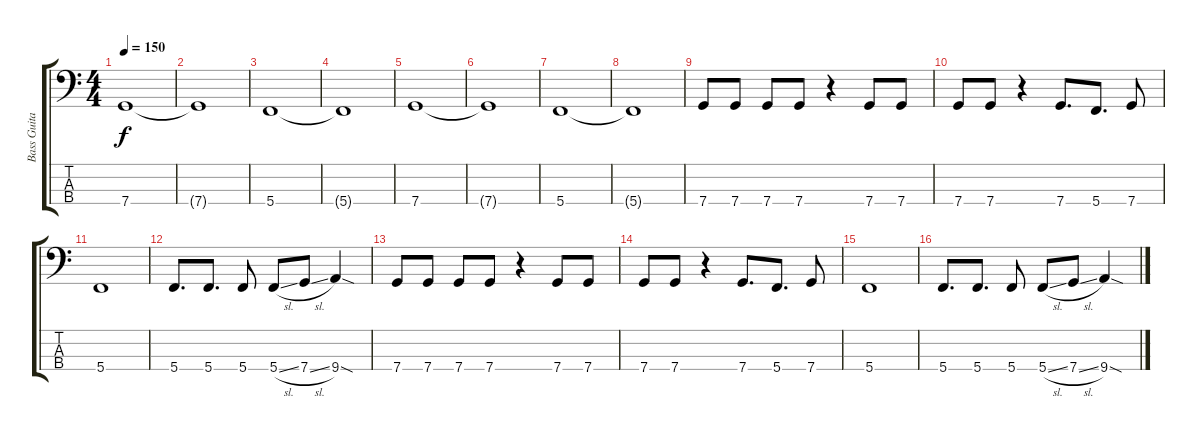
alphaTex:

\track ("Bass Guitar" "Bass Guita") {instrument electricbasspick}
\staff {score tabs}
\tuning (F2 C2 G1 C1) {hide}
\ts (4 4)
\tempo 150
\clef f4
\ks c
7.4.1{dy f} |
7.4{t}.1 |
5.4.1 |
5.4{t}.1 |
7.4.1 |
7.4{t}.1 |
5.4.1 |
5.4{t}.1 |
7.4.8 7.4.8 7.4.8 7.4.8 r.4 7.4.8 7.4.8 |
7.4.8 7.4.8 r.4 7.4.8{d} 5.4.8{d} 7.4.8 |
5.4.1 |
5.4.8{d} 5.4.8{d} 5.4.8 5.4{sl}.8 7.4{sl}.8 9.4{sod}.4 |
7.4.8 7.4.8 7.4.8 7.4.8 r.4 7.4.8 7.4.8 |
7.4.8 7.4.8 r.4 7.4.8{d} 5.4.8{d} 7.4.8 |
5.4.1 |
5.4.8{d} 5.4.8{d} 5.4.8 5.4{sl}.8 7.4{sl}.8 9.4{sod}.4
